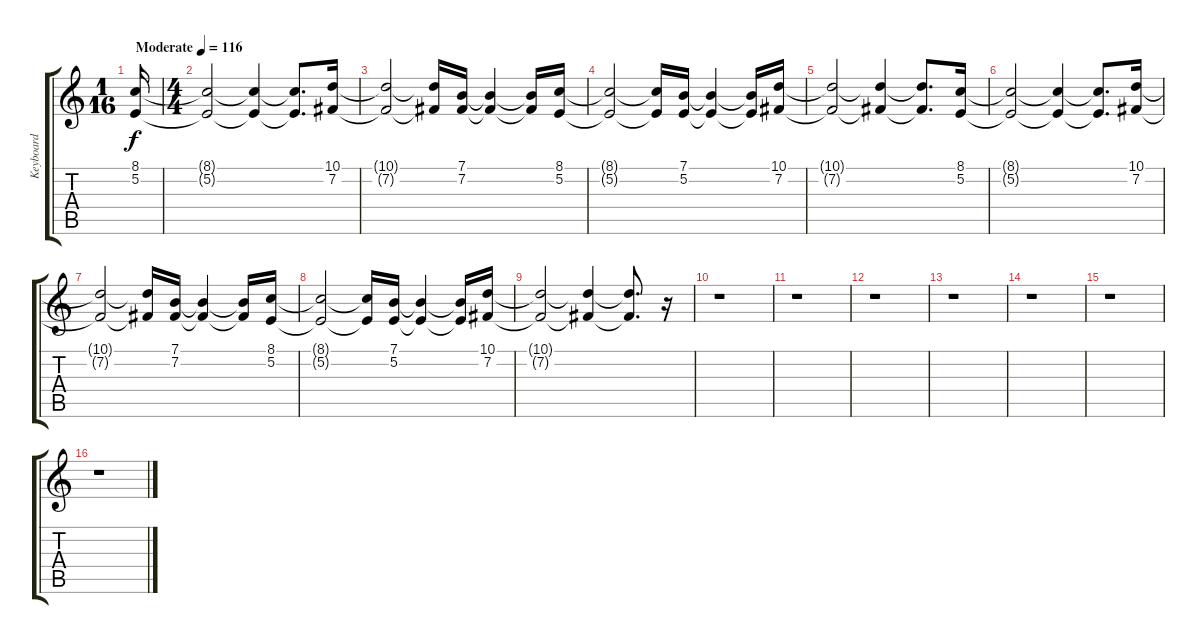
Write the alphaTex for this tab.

\track ("Keyboard" "Keyboard") {instrument acousticgrandpiano}
\staff {score tabs}
\tuning (E4 B3 G3 D3 A2 D2) {hide}
\ts (1 16)
\tempo (116 "Moderate")
\clef g2
\ks c
(8.1 5.2).16{dy f instrument acousticgrandpiano} |
\ts (4 4)
(8.1{t} 5.2{t}).2 (8.1{t} 5.2{t}).4 (8.1{t} 5.2{t}).8{d} (10.1 7.2).16 |
(10.1{t} 7.2{t}).2 (10.1{t} 7.2{t}).16 (7.1 7.2).16 (7.1{t} 7.2{t}).4 (7.1{t} 7.2{t}).16 (8.1 5.2).16 |
(8.1{t} 5.2{t}).2 (8.1{t} 5.2{t}).16 (7.1 5.2).16 (7.1{t} 5.2{t}).4 (7.1{t} 5.2{t}).16 (10.1 7.2).16 |
(10.1{t} 7.2{t}).2 (10.1{t} 7.2{t}).4 (10.1{t} 7.2{t}).8{d} (8.1 5.2).16 |
(8.1{t} 5.2{t}).2 (8.1{t} 5.2{t}).4 (8.1{t} 5.2{t}).8{d} (10.1 7.2).16 |
(10.1{t} 7.2{t}).2 (10.1{t} 7.2{t}).16 (7.1 7.2).16 (7.1{t} 7.2{t}).4 (7.1{t} 7.2{t}).16 (8.1 5.2).16 |
(8.1{t} 5.2{t}).2 (8.1{t} 5.2{t}).16 (7.1 5.2).16 (7.1{t} 5.2{t}).4 (7.1{t} 5.2{t}).16 (10.1 7.2).16 |
(10.1{t} 7.2{t}).2 (10.1{t} 7.2{t}).4 (10.1{t} 7.2{t}).8{d} r.16 |
r.1 |
r.1 |
r.1 |
r.1 |
r.1 |
r.1 |
r.1
